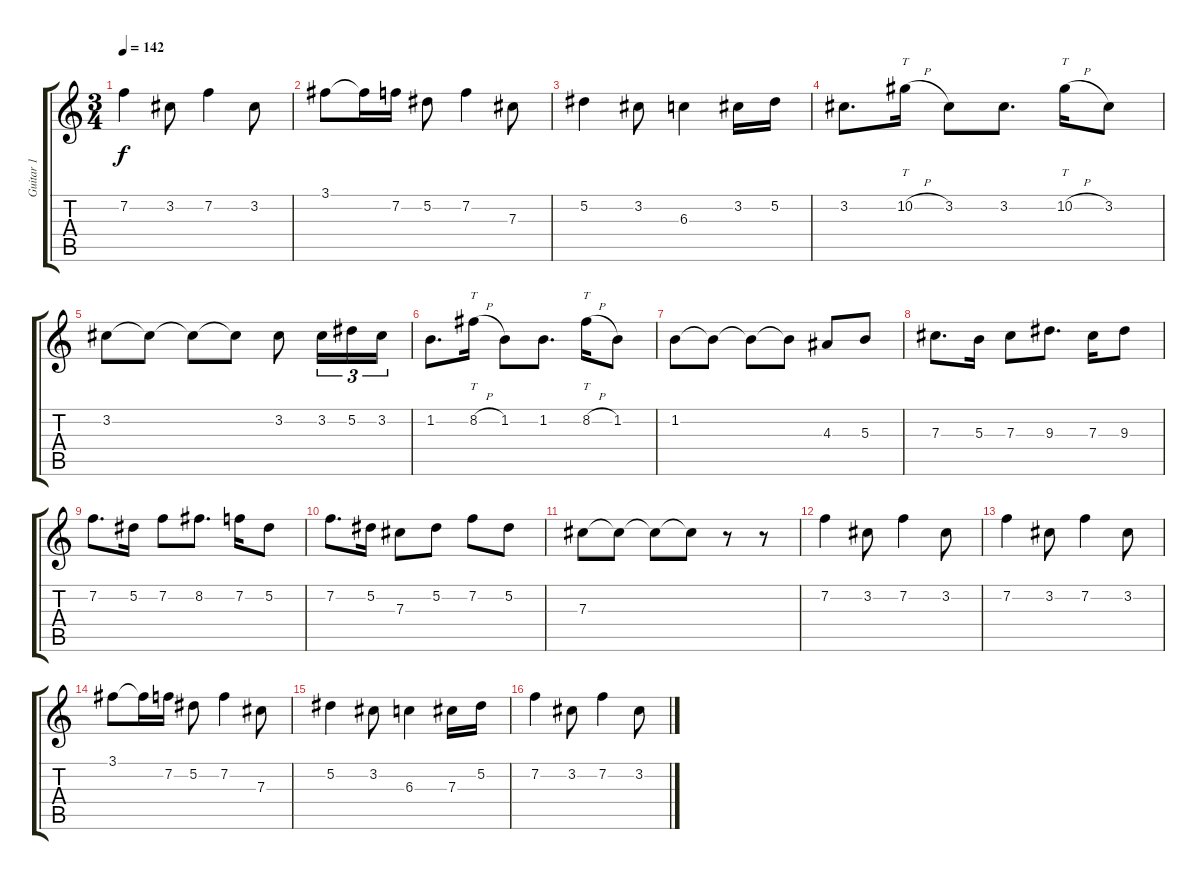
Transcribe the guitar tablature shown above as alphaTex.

\track ("Guitar 1" "Guitar 1") {instrument distortionguitar}
\staff {score tabs}
\tuning (Eb4 Bb3 Gb3 Db3 Ab2 Eb2) {hide}
\ts (3 4)
\tempo 142
\clef g2
\ks c
7.2.4{dy f} 3.2.8 7.2.4 3.2.8 |
3.1.8 3.1{t}.16 7.2.16 5.2.8 7.2.4 7.3.8 |
5.2.4 3.2.8 6.3.4 3.2.16 5.2.16 |
3.2.8{d} 10.2{h}.16{tt} 3.2.8 3.2.8{d} 10.2{h}.16{tt} 3.2.8 |
3.2.8 3.2{t}.8 3.2{t}.8 3.2{t}.8 3.2.8 3.2.16{tu (3 2)} 5.2.16{tu (3 2)} 3.2.16{tu (3 2)} |
1.2.8{d} 8.2{h}.16{tt} 1.2.8 1.2.8{d} 8.2{h}.16{tt} 1.2.8 |
1.2.8 1.2{t}.8 1.2{t}.8 1.2{t}.8 4.3.8 5.3.8 |
7.3.8{d} 5.3.16 7.3.8 9.3.8{d} 7.3.16 9.3.8 |
7.2.8{d} 5.2.16 7.2.8 8.2.8{d} 7.2.16 5.2.8 |
7.2.8{d} 5.2.16 7.3.8 5.2.8 7.2.8 5.2.8 |
7.3.8 7.3{t}.8 7.3{t}.8 7.3{t}.8 r.8 r.8 |
7.2.4 3.2.8 7.2.4 3.2.8 |
7.2.4 3.2.8 7.2.4 3.2.8 |
3.1.8 3.1{t}.16 7.2.16 5.2.8 7.2.4 7.3.8 |
5.2.4 3.2.8 6.3.4 7.3.16 5.2.16 |
7.2.4 3.2.8 7.2.4 3.2.8
